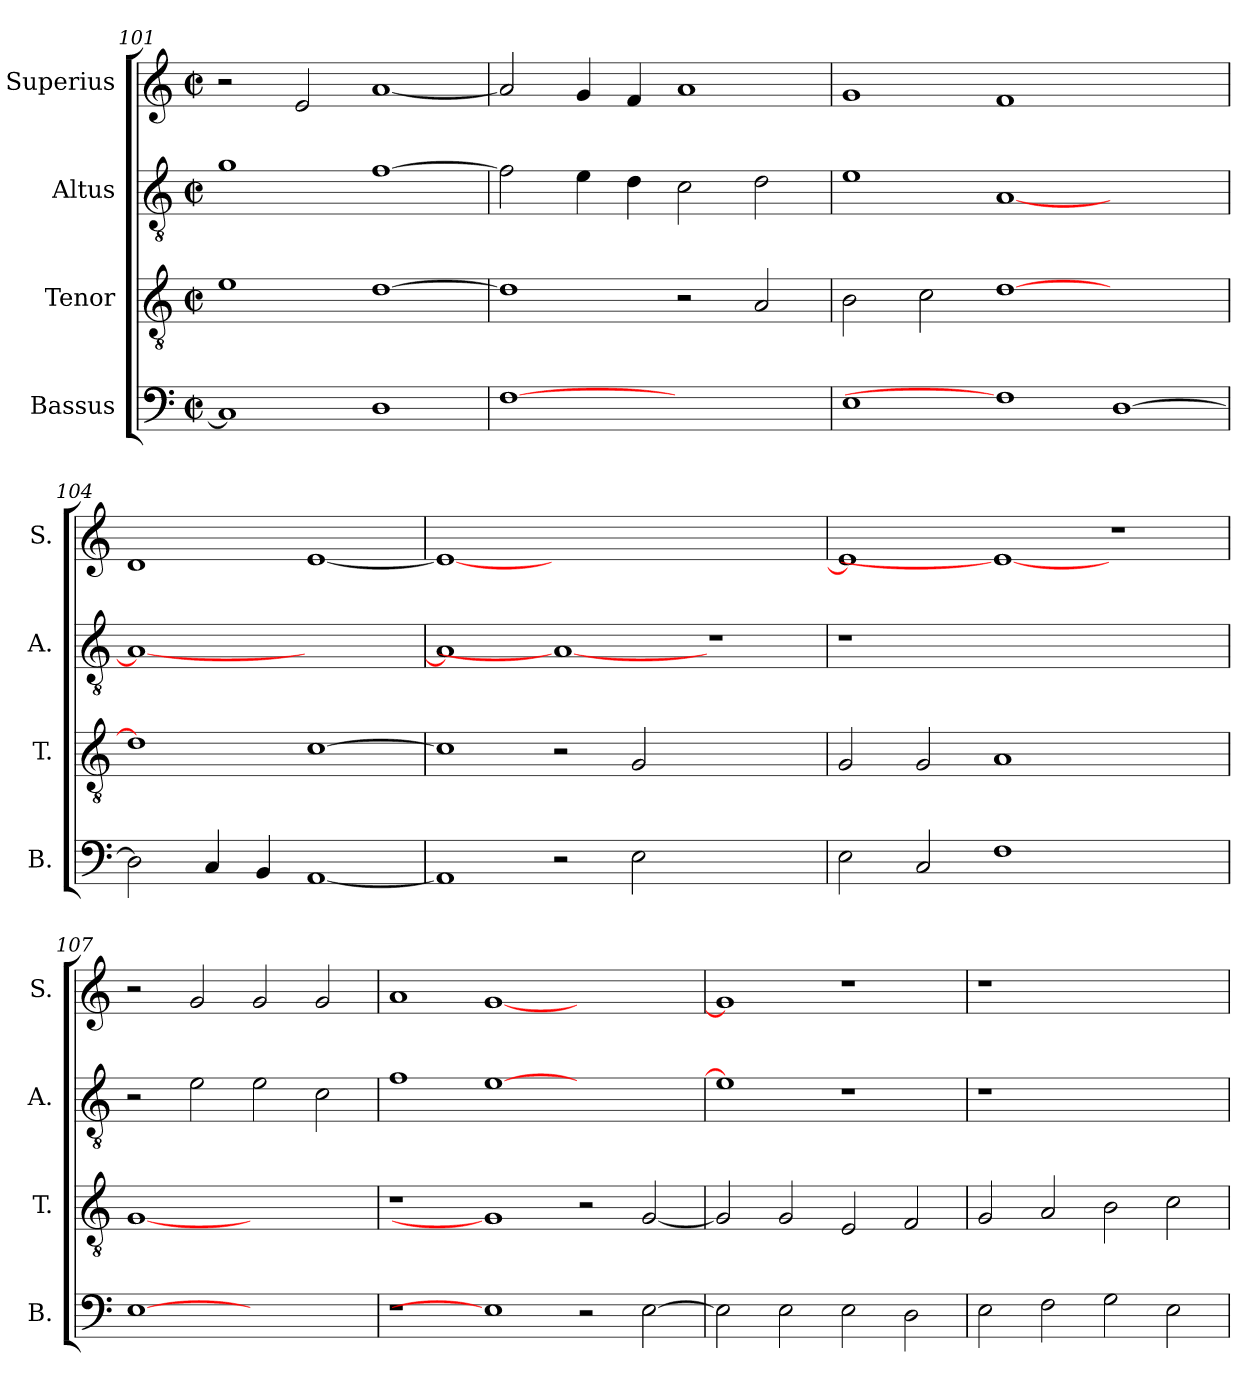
**kern	**kern	**kern	**kern
*part4	*part3	*part2	*part1
*staff4	*staff3	*staff2	*staff1
*I"Bassus	*I"Tenor	*I"Altus	*I"Superius
*I'B.	*I'T.	*I'A.	*I'S.
!!LO:LB:g=z
*clefF4	*clefGv2	*clefGv2	*clefG2
*	*ITrd7c12	*ITrd7c12	*
*k[]	*k[]	*k[]	*k[]
*C:	*C:	*C:	*C:
*M2/2	*M2/2	*M2/2	*M2/2
*met(c|)	*met(c|)	*met(c|)	*met(c|)
=101	=101	=101	=101
1Ci]	1Ei	1Gi	2r
.	.	.	2ei/
1Di	[>1Di	[>1Fi	[<1ai
=102	=102	=102	=102
[1Fi	1Di]	2Fi\]	2ai/]
.	.	4Ei\	4gi/
.	.	4Di\	4fi/
1ryy	2r	2Ci\	1ai
.	2AAi/	2Di\	.
=103	=103	=103	=103
1Ei	2BBi\	1Ei	1gi
.	2Ci\	.	.
1Fi]	[>1Di	[<1AAi	1fi
[>1Di	1ryy	1ryy	1ryy
=104	=104	=104	=104
2Di\]	1Di]	1AAi_<	1di
4Ci/	.	.	.
4BBi/	.	.	.
[<1AAi	[>1Ci	1ryy	[<1ei
=105	=105	=105	=105
1AAi]	1Ci]	1AAi]	1ei_<
2r	2r	1AAi_	0ryy
2Ei\	2GGi/	.	.
1ryy	1ryy	1r	.
!!LO:LB:g=z
=106	=106	=106	=106
!	!	!LO:N:vis=1	!
2Ei\	2GGi/	1r	1ei]
2Ci/	2GGi/	.	.
1Fi	1AAi	0ryy	1ei_
1ryy	1ryy	.	1r
=107	=107	=107	=107
[1Ei	[1GGi	2r	2r
.	.	2Ei\	2gi/
1ryy	1ryy	2Ei\	2gi/
.	.	2Ci\	2gi/
=108	=108	=108	=108
1r	1r	1Fi	1ai
1Ei]	1GGi]	[>1Ei	[<1gi
2r	2r	1ryy	1ryy
[>2Ei\	[<2GGi/	.	.
=109	=109	=109	=109
2Ei\]	2GGi/]	1Ei]	1gi]
2Ei\	2GGi/	.	.
2Ei\	2EEi/	1r	1r
2Di\	2FFi/	.	.
=110	=110	=110	=110
!	!	!LO:N:vis=1	!LO:N:vis=1
2Ei\	2GGi/	1r	1r
2Fi\	2AAi/	.	.
2Gi\	2BBi\	1ryy	1ryy
2Ei\	2Ci\	.	.
=	=	=	=
*-	*-	*-	*-
